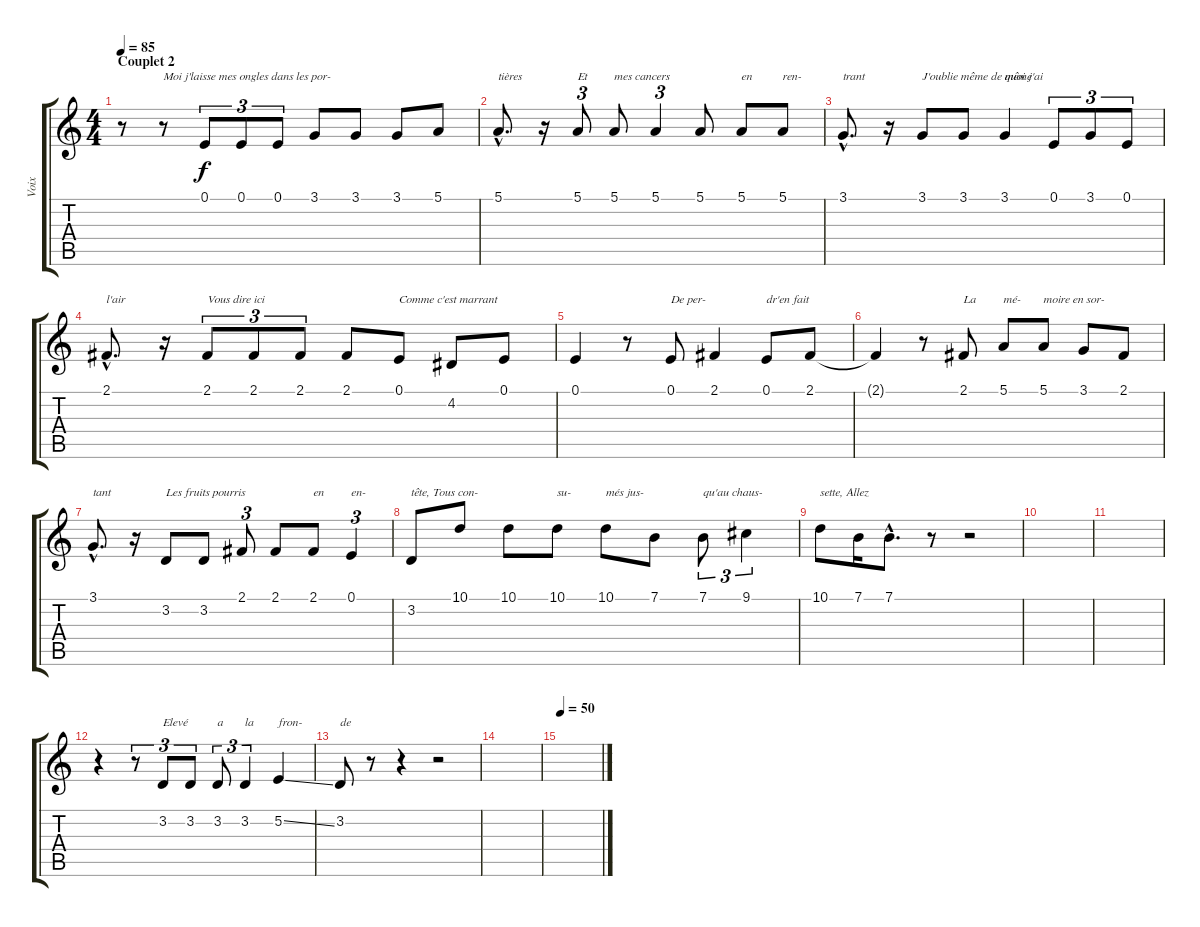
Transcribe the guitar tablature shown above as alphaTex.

\track ("Voix" "Voix") {instrument panflute}
\staff {score tabs}
\tuning (E4 B3 G3 D3 A2 E2) {hide}
\ts (4 4)
\section ("" "Couplet 2")
\tempo 85
\clef g2
\ks c
r.8{dy f} r.8{txt "Moi j'laisse mes ongles dans les por-"} 0.1.8{tu (3 2)} 0.1.8{tu (3 2)} 0.1.8{tu (3 2)} 3.1.8 3.1.8 3.1.8 5.1.8 |
5.1{hac}.8{d txt "tières"} r.16 5.1.8{tu (3 2) txt "Et"} 5.1.8{txt "mes cancers"} 5.1.4{tu (3 2)} 5.1.8 5.1.8{txt "en"} 5.1.8{txt "ren-"} |
3.1{hac}.8{d txt "trant"} r.16 3.1.8{txt "J'oublie même de quoi j'ai"} 3.1.8 3.1.4{txt "même"} 0.1.8{tu (3 2)} 3.1.8{tu (3 2)} 0.1.8{tu (3 2)} |
2.1{hac}.8{d txt "l'air"} r.16 2.1.8{tu (3 2) txt "Vous dire ici"} 2.1.8{tu (3 2)} 2.1.8{tu (3 2)} 2.1.8 0.1.8{txt "Comme c'est marrant"} 4.2.8 0.1.8 |
0.1.4 r.8 0.1.8{txt "De per-"} 2.1.4 0.1.8{txt "dr'en fait"} 2.1.8 |
2.1{t}.4 r.8 2.1.8{txt "La"} 5.1.8{txt "mé-"} 5.1.8{txt "moire en sor-"} 3.1.8 2.1.8 |
3.1{hac}.8{d txt "tant"} r.16 3.2.8{txt "Les fruits pourris"} 3.2.8 2.1.8{tu (3 2)} 2.1.8 2.1.8{txt "en"} 0.1.4{tu (3 2) txt "en-"} |
3.2.8{txt "tête, Tous con-"} 10.1.8 10.1.8 10.1.8{txt "su-"} 10.1.8{txt "més jus-"} 7.1.8 7.1.8{tu (3 2) txt "qu'au chaus-"} 9.1.4{tu (3 2)} |
10.1.8{txt "sette, Allez"} 7.1.16 7.1{hac}.8{d} r.8 r.2 |
|
|
r.4 r.8{tu (3 2)} 3.2.8{tu (3 2) txt "Elevé"} 3.2.8{tu (3 2)} 3.2.8{tu (3 2) txt "a"} 3.2.4{tu (3 2) txt "la"} 5.2{ss}.4{txt "fron-"} |
3.2.8{txt "de"} r.8 r.4 r.2 |
|
\tempo 50
